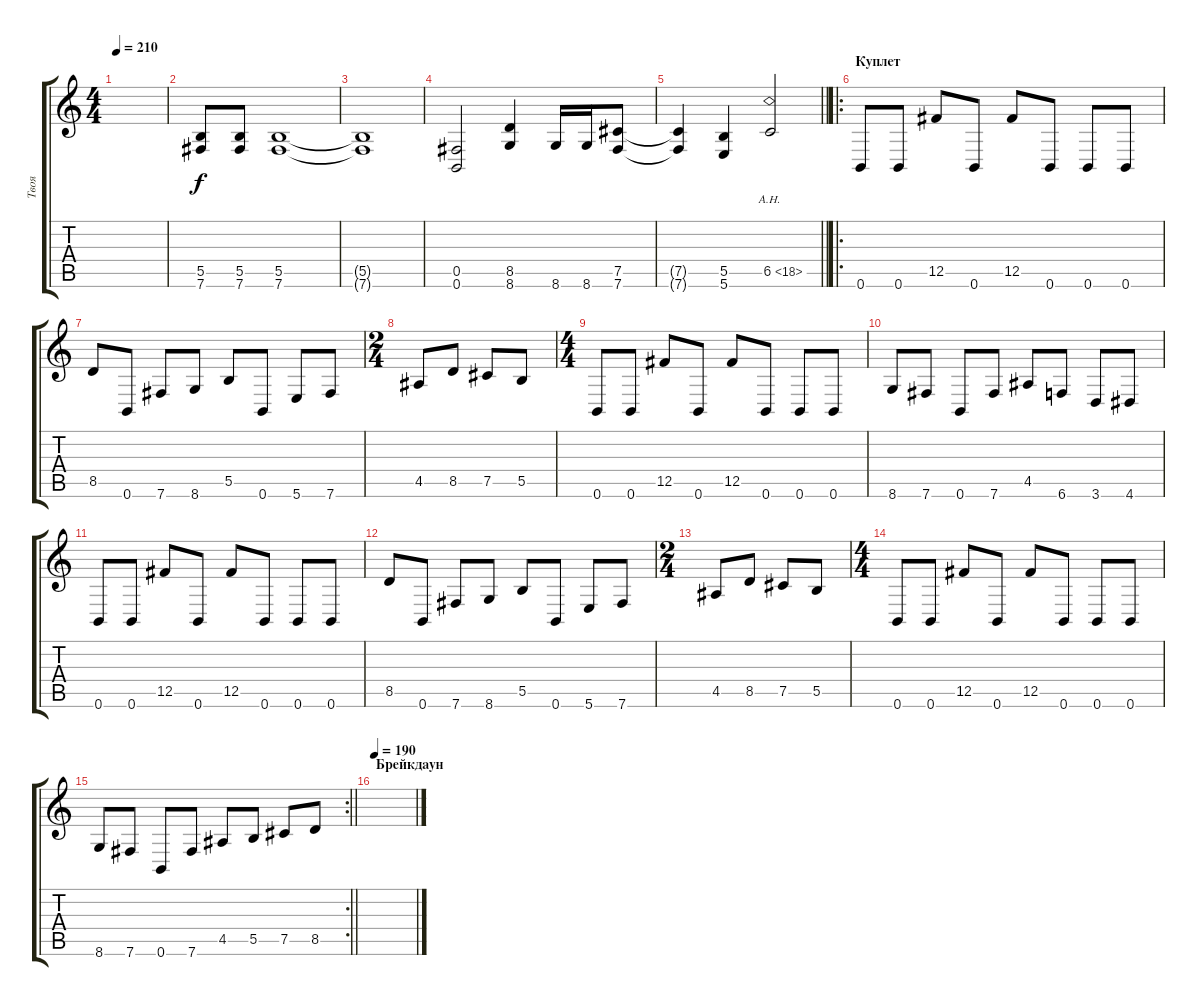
\track ("Твоя" "Твоя") {instrument distortionguitar}
\staff {score tabs}
\tuning (Db4 Ab3 E3 B2 Gb2 B1) {hide}
\ts (4 4)
\tempo 210
\clef g2
\ks c
|
(5.5 7.6).8 (5.5 7.6).8 (5.5 7.6).1 |
(5.5{t} 7.6{t}).1 |
(0.5 0.6).2 (8.5 8.6).4 8.6.16 8.6.16 (7.5 7.6).8 |
\barLineRight lightlight
(7.5{t} 7.6{t}).4 (5.5 5.6).4 6.5{ah 12}.2 |
\ro
\section ("" "Куплет")
0.6.8 0.6.8 12.5.8 0.6.8 12.5.8 0.6.8 0.6.8 0.6.8 |
8.5.8 0.6.8 7.6.8 8.6.8 5.5.8 0.6.8 5.6.8 7.6.8 |
\ts (2 4)
4.5.8 8.5.8 7.5.8 5.5.8 |
\ts (4 4)
0.6.8 0.6.8 12.5.8 0.6.8 12.5.8 0.6.8 0.6.8 0.6.8 |
8.6.8 7.6.8 0.6.8 7.6.8 4.5.8 6.6.8 3.6.8 4.6.8 |
0.6.8 0.6.8 12.5.8 0.6.8 12.5.8 0.6.8 0.6.8 0.6.8 |
8.5.8 0.6.8 7.6.8 8.6.8 5.5.8 0.6.8 5.6.8 7.6.8 |
\ts (2 4)
4.5.8 8.5.8 7.5.8 5.5.8 |
\ts (4 4)
0.6.8 0.6.8 12.5.8 0.6.8 12.5.8 0.6.8 0.6.8 0.6.8 |
\rc 2
\barLineRight lightlight
8.6.8 7.6.8 0.6.8 7.6.8 4.5.8 5.5.8 7.5.8 8.5.8 |
\section ("" "Брейкдаун")
\tempo 190
